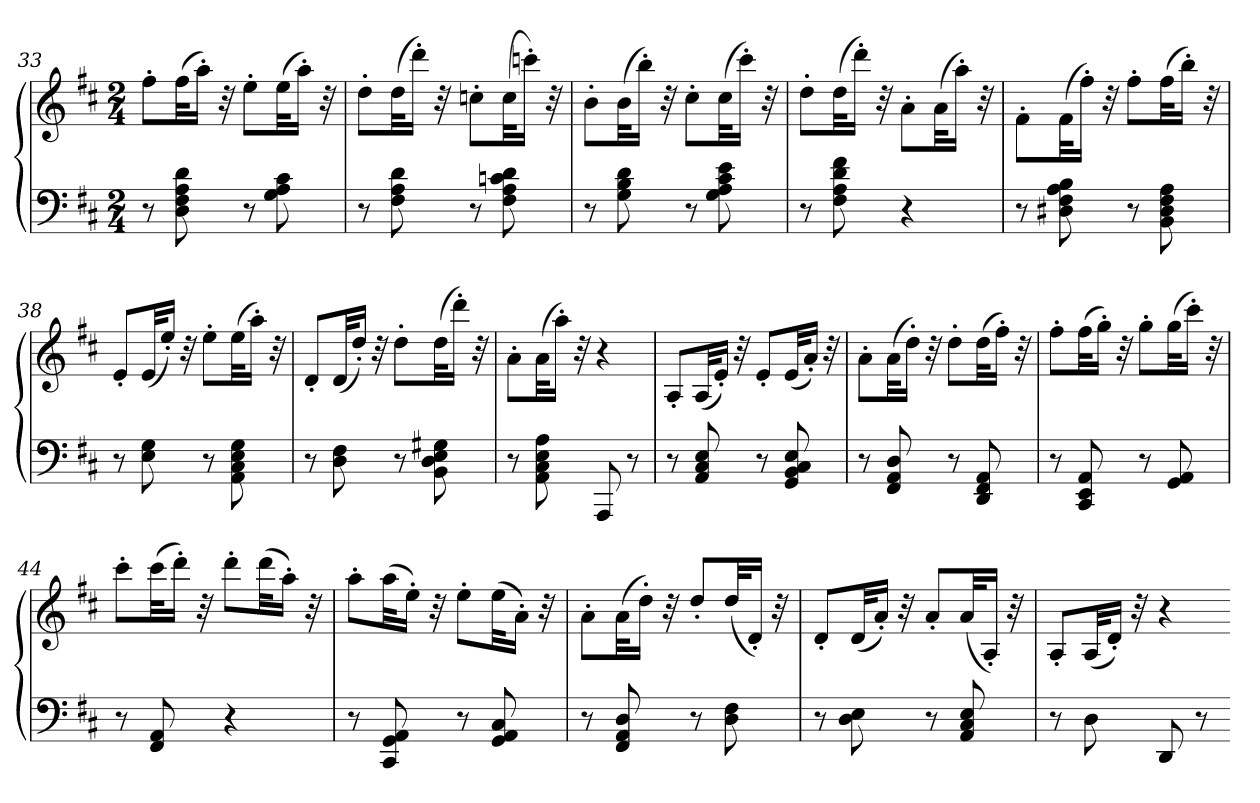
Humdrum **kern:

**kern	**kern
*part1	*part1
*staff2	*staff1
*clefF4	*clefG2
*k[f#c#]	*k[f#c#]
*D:	*D:
*M2/4	*M2/4
=33	=33
8r	8ff#'L
8D 8F# 8A 8d	(32ff#KL
.	16aa'JJ)
.	32r
8r	8ee'L
8G 8A 8c#	(32eeKL
.	16aa'JJ)
.	32r
=34	=34
8r	8dd'L
8F# 8A 8d	(32ddKL
.	16ddd'JJ)
.	32r
8r	8ccn'L
8F# 8A 8cn 8d	(32ccKL
.	16cccn'JJ)
.	32r
=35	=35
8r	8b'L
8G 8B 8d	(32bKL
.	16bb'JJ)
.	32r
8r	8cc#'L
8G 8A 8c# 8e	(32cc#KL
.	16ccc#'JJ)
.	32r
=36	=36
8r	8dd'L
8F# 8A 8d 8f#	(32ddKL
.	16ddd'JJ)
.	32r
4r	8a'L
.	(32aKL
.	16aa'JJ)
.	32r
=37	=37
8r	8f#'L
8D#X 8F# 8A 8B	(32f#KL
.	16ff#'JJ)
.	32r
8r	8ff#'L
8BB 8D# 8F# 8A	(32ff#KL
.	16bb'JJ)
.	32r
=38	=38
8r	8e'L
8E 8G	(32eKL
.	16ee'JJ)
.	32r
8r	8ee'L
8AA 8C# 8E 8G	(32eeKL
.	16aa'JJ)
.	32r
=39	=39
8r	8d'L
8D 8F#	(32dKL
.	16dd'JJ)
.	32r
8r	8dd'L
8BB 8D 8E 8G#X	(32ddKL
.	16ddd'JJ)
.	32r
=40	=40
8r	8a'L
8AA 8C# 8E 8A	(32aKL
.	16aa'JJ)
.	32r
8AAA	4r
8r	.
=41	=41
8r	8A'L
8AA 8C# 8E	(32AKL
.	16e'JJ)
.	32r
8r	8e'L
8GG 8BB 8C# 8E	(32eKL
.	16a'JJ)
.	32r
=42	=42
8r	8a'L
8FF# 8AA 8D	(32aKL
.	16dd'JJ)
.	32r
8r	8dd'L
8DD 8FF# 8AA	(32ddKL
.	16ff#'JJ)
.	32r
=43	=43
8r	8ff#'L
8CC# 8EE 8AA	(32ff#KL
.	16gg'JJ)
.	32r
8r	8gg'L
8GG 8AA	(32ggKL
.	16ccc#'JJ)
.	32r
=44	=44
8r	8ccc#'L
8FF# 8AA	(32ccc#KL
.	16ddd'JJ)
.	32r
4r	8ddd'L
.	(32dddKL
.	16aa'JJ)
.	32r
=45	=45
8r	8aa'L
8CC# 8GG 8AA	(32aaKL
.	16ee'JJ)
.	32r
8r	8ee'L
8GG 8AA 8C#	(32eeKL
.	16a'JJ)
.	32r
=46	=46
8r	8a'L
8FF# 8AA 8D	(32aKL
.	16dd'JJ)
.	32r
8r	8dd'L
8D 8F#	(32ddKL
.	16d'JJ)
.	32r
=47	=47
8r	8d'L
8D 8E	(32dKL
.	16a'JJ)
.	32r
8r	8a'L
8AA 8C# 8E	(32aKL
.	16A'JJ)
.	32r
=48	=48
8r	8A'L
8D	(32AKL
.	16d'JJ)
.	32r
8DD	4r
8r	.
=-	=-
*-	*-
